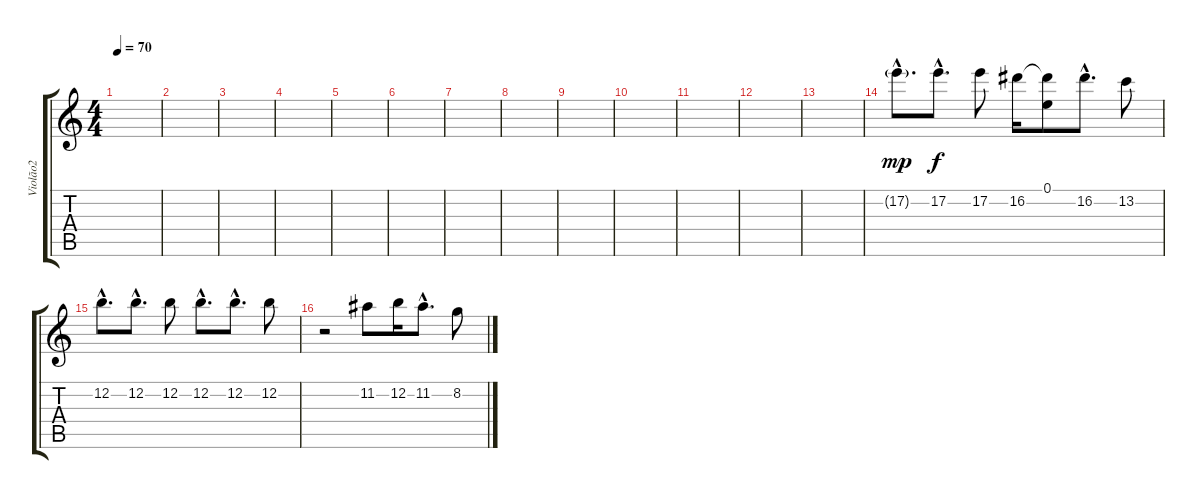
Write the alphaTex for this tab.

\track ("Violão2" "Violão2") {instrument acousticguitarsteel}
\staff {score tabs}
\tuning (E4 B3 G3 D3 A2 E2) {hide}
\ts (4 4)
\tempo 70
\clef g2
\ks c
|
|
|
|
|
|
|
|
|
|
|
|
|
17.2{g hac}.8{d dy mp} 17.2{hac}.8{d dy f} 17.2.8 16.2.16 (0.1 16.2{t}).8 16.2{hac}.8{d} 13.2.8 |
12.2{hac}.8{d} 12.2{hac}.8{d} 12.2.8 12.2{hac}.8{d} 12.2{hac}.8{d} 12.2.8 |
r.2 11.2.8 12.2.16 11.2{hac}.8{d} 8.2.8
